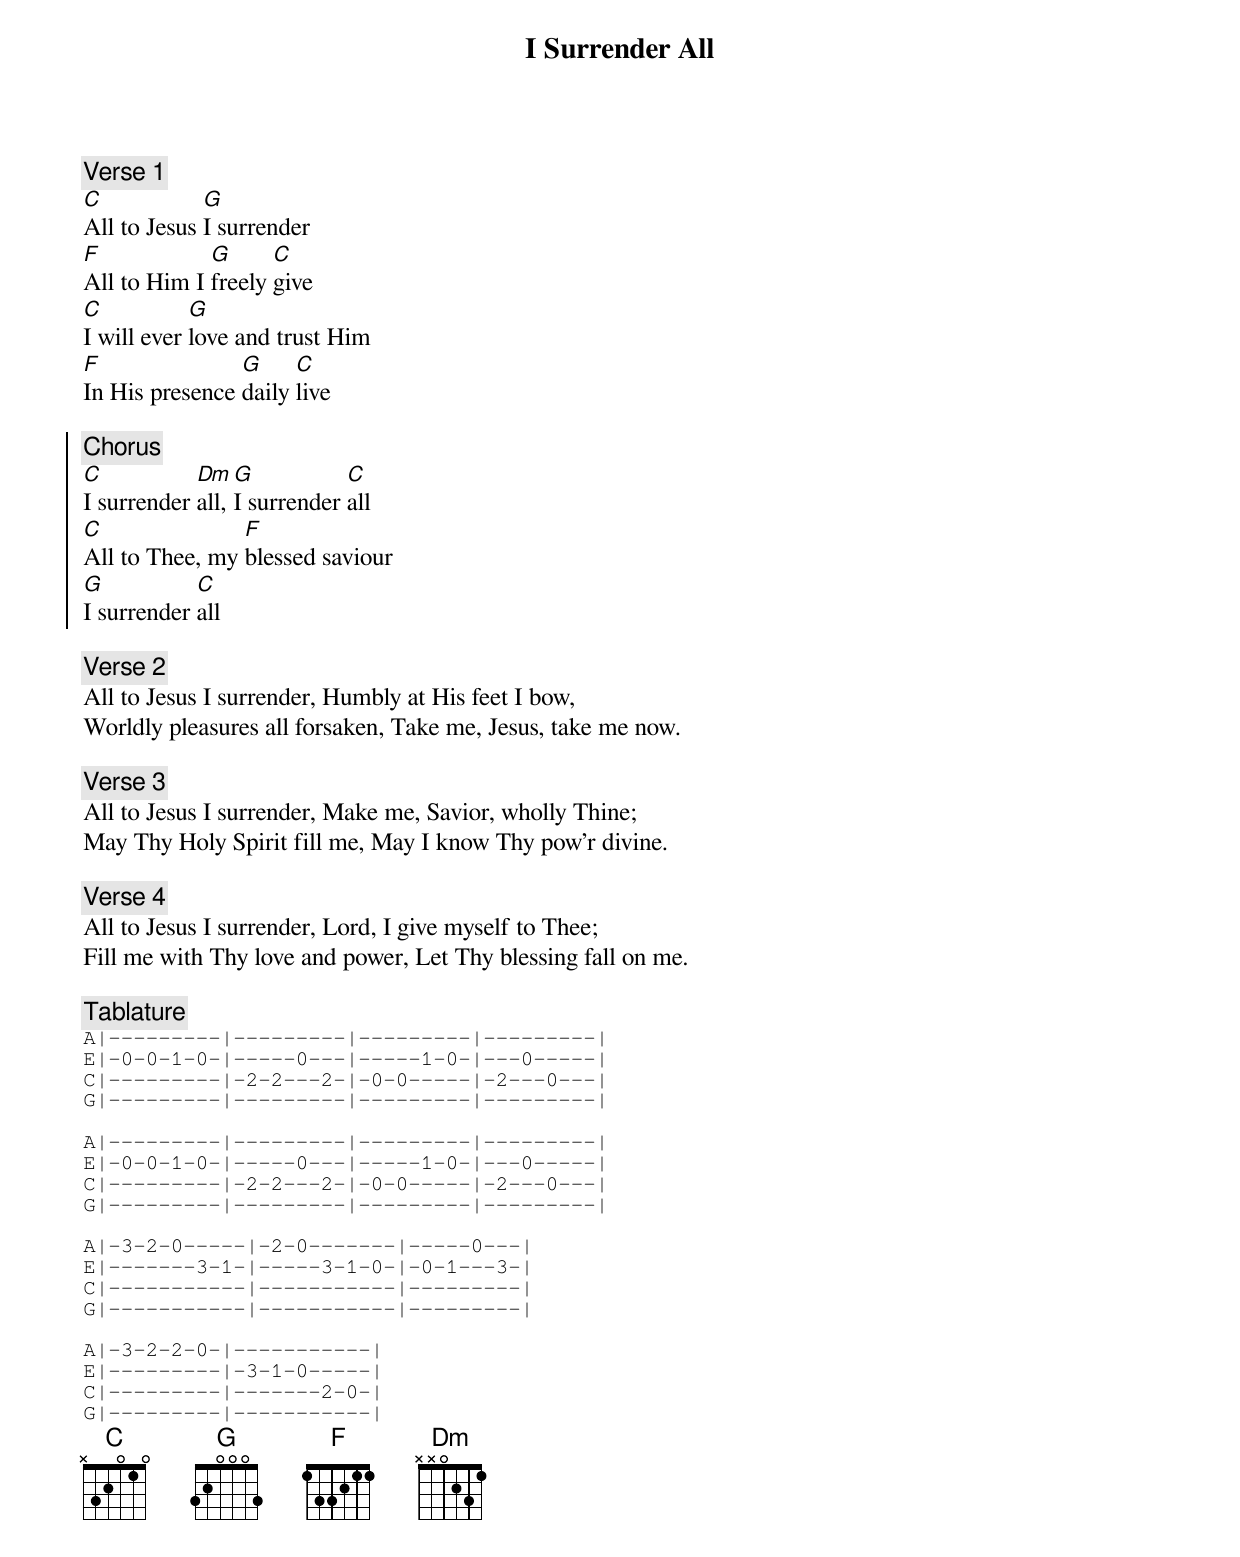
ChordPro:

{title: I Surrender All}
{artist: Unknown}
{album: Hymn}

{comment: Verse 1}
[C]All to Jesus [G]I surrender
[F]All to Him I [G]freely [C]give
[C]I will ever [G]love and trust Him
[F]In His presence [G]daily [C]live

{start_of_chorus}
{comment: Chorus}
[C]I surrender [Dm]all, [G]I surrender [C]all
[C]All to Thee, my [F]blessed saviour
[G]I surrender [C]all
{end_of_chorus}

{comment: Verse 2}
All to Jesus I surrender, Humbly at His feet I bow,
Worldly pleasures all forsaken, Take me, Jesus, take me now.

{comment: Verse 3}
All to Jesus I surrender, Make me, Savior, wholly Thine;
May Thy Holy Spirit fill me, May I know Thy pow'r divine.

{comment: Verse 4}
All to Jesus I surrender, Lord, I give myself to Thee;
Fill me with Thy love and power, Let Thy blessing fall on me.

{comment: Tablature}
{start_of_tab}
A|---------|---------|---------|---------|
E|-0-0-1-0-|-----0---|-----1-0-|---0-----|
C|---------|-2-2---2-|-0-0-----|-2---0---|
G|---------|---------|---------|---------|

A|---------|---------|---------|---------|
E|-0-0-1-0-|-----0---|-----1-0-|---0-----|
C|---------|-2-2---2-|-0-0-----|-2---0---|
G|---------|---------|---------|---------|

A|-3-2-0-----|-2-0-------|-----0---|
E|-------3-1-|-----3-1-0-|-0-1---3-|
C|-----------|-----------|---------|
G|-----------|-----------|---------|

A|-3-2-2-0-|-----------|
E|---------|-3-1-0-----|
C|---------|-------2-0-|
G|---------|-----------|
{end_of_tab}
